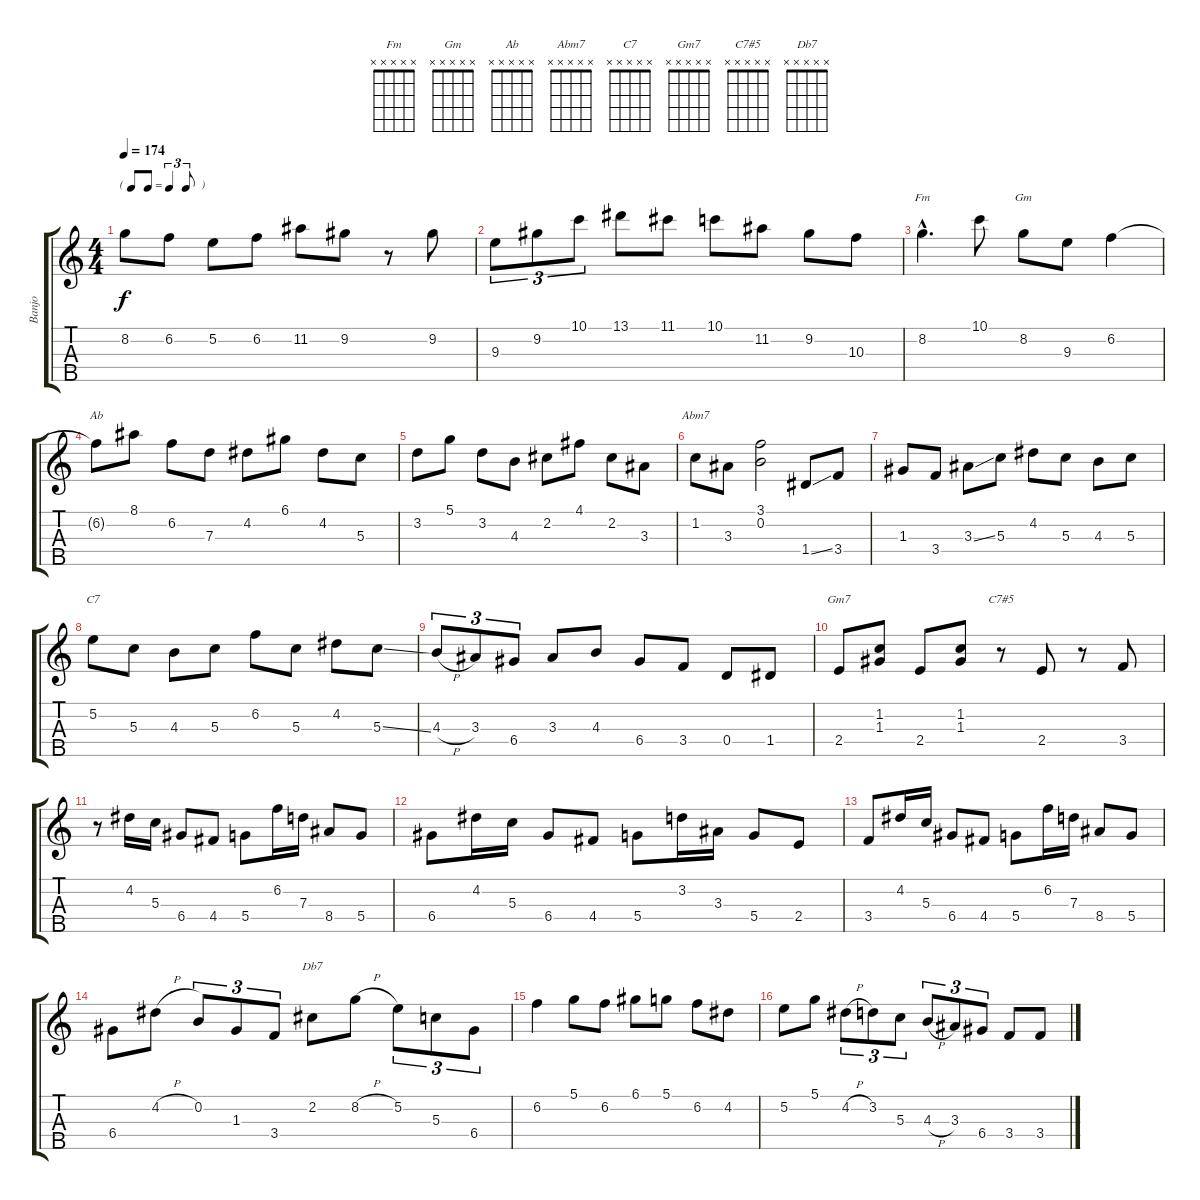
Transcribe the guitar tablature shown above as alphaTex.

\track ("Banjo" "Banjo") {instrument banjo}
\staff {score tabs}
\tuning (D4 B3 G3 D3 G4) {hide}
\displaytranspose 12
\chord ("Fm" x x x x x) {firstfret 0}
\chord ("Gm" x x x x x) {firstfret 0}
\chord ("Ab" x x x x x) {firstfret 0}
\chord ("Abm7" x x x x x) {firstfret 0}
\chord ("C7" x x x x x) {firstfret 0}
\chord ("Gm7" x x x x x) {firstfret 0}
\chord ("C7#5" x x x x x) {firstfret 0}
\chord ("Db7" x x x x x) {firstfret 0}
\ts (4 4)
\tf triplet8th
\tempo 174
\clef g2
\ks c
8.2.8{dy f} 6.2.8 5.2.8 6.2.8 11.2.8 9.2.8 r.8 9.2.8 |
9.3.8{tu (3 2)} 9.2.8{tu (3 2)} 10.1.8{tu (3 2)} 13.1.8 11.1.8 10.1.8 11.2.8 9.2.8 10.3.8 |
8.2{hac}.4{d ch "Fm"} 10.1.8 8.2.8{ch "Gm"} 9.3.8 6.2.4 |
6.2{t}.8{ch "Ab"} 8.1.8 6.2.8 7.3.8 4.2.8 6.1.8 4.2.8 5.3.8 |
3.2.8 5.1.8 3.2.8 4.3.8 2.2.8 4.1.8 2.2.8 3.3.8 |
1.2.8{ch "Abm7"} 3.3.8 (3.1 0.2).2 1.4{ss}.8 3.4.8 |
1.3.8 3.4.8 3.3{ss}.8 5.3.8 4.2.8 5.3.8 4.3.8 5.3.8 |
5.2.8{ch "C7"} 5.3.8 4.3.8 5.3.8 6.2.8 5.3.8 4.2.8 5.3{ss}.8 |
4.3{h}.8{tu (3 2)} 3.3.8{tu (3 2)} 6.4.8{tu (3 2)} 3.3.8 4.3.8 6.4.8 3.4.8 0.4.8 1.4.8 |
2.4.8{ch "Gm7"} (1.2 1.3).8 2.4.8 (1.2 1.3).8 r.8{ch "C7#5"} 2.4.8 r.8 3.4.8 |
r.8 4.2.16 5.3.16 6.4.8 4.4.8 5.4.8 6.2.16 7.3.16 8.4.8 5.4.8 |
6.4.8 4.2.16 5.3.16 6.4.8 4.4.8 5.4.8 3.2.16 3.3.16 5.4.8 2.4.8 |
3.4.8 4.2.16 5.3.16 6.4.8 4.4.8 5.4.8 6.2.16 7.3.16 8.4.8 5.4.8 |
6.4.8 4.2{h}.8 0.2.8{tu (3 2)} 1.3.8{tu (3 2)} 3.4.8{tu (3 2)} 2.2.8{ch "Db7"} 8.2{h}.8 5.2.8{tu (3 2)} 5.3.8{tu (3 2)} 6.4.8{tu (3 2)} |
6.2.4 5.1.8 6.2.8 6.1.8 5.1.8 6.2.8 4.2.8 |
5.2.8 5.1.8 4.2{h}.8{tu (3 2)} 3.2.8{tu (3 2)} 5.3.8{tu (3 2)} 4.3{h}.8{tu (3 2)} 3.3.8{tu (3 2)} 6.4.8{tu (3 2)} 3.4.8 3.4.8
